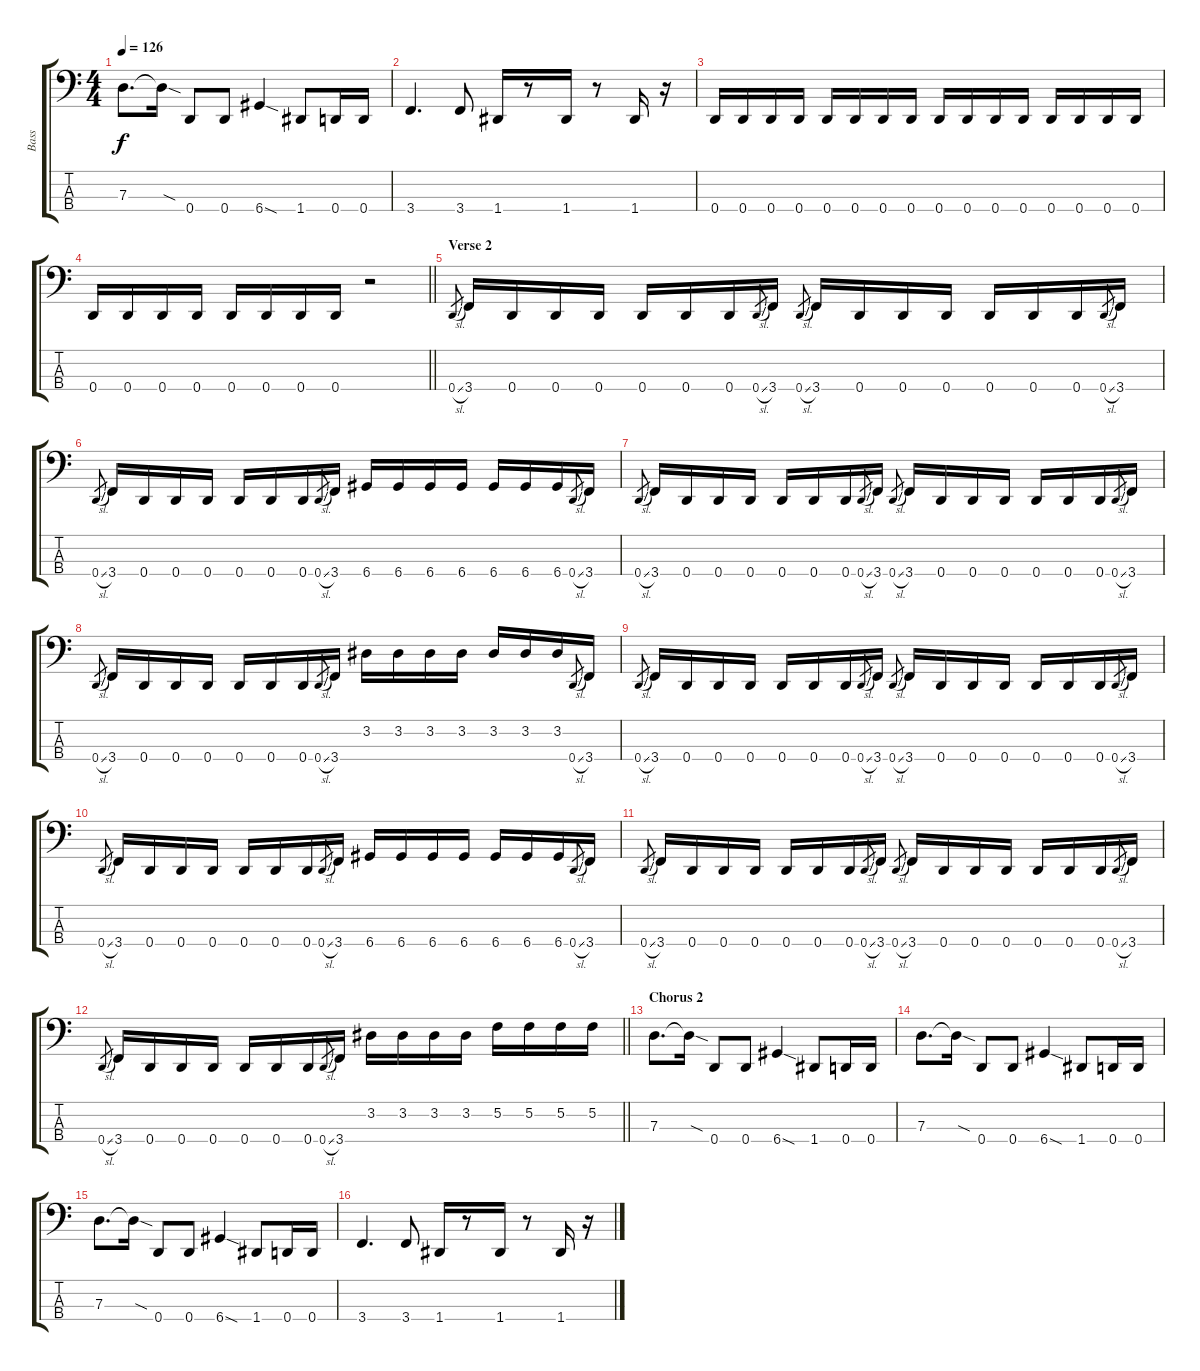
\track ("Bass" "Bass") {instrument electricbasspick}
\staff {score tabs}
\tuning (F2 C2 G1 D1) {hide}
\ts (4 4)
\tempo 126
\clef f4
\ks c
7.3.8{d dy f} 7.3{sod t}.16 0.4.8 0.4.8 6.4{sod}.4 1.4.8 0.4.16 0.4.16 |
3.4.4{d} 3.4.8 1.4.16 r.8 1.4.16 r.8 1.4.16 r.16 |
0.4.16 0.4.16 0.4.16 0.4.16 0.4.16 0.4.16 0.4.16 0.4.16 0.4.16 0.4.16 0.4.16 0.4.16 0.4.16 0.4.16 0.4.16 0.4.16 |
\barLineRight lightlight
0.4.16 0.4.16 0.4.16 0.4.16 0.4.16 0.4.16 0.4.16 0.4.16 r.2 |
\section ("" "Verse 2")
0.4{sl}.8{gr} 3.4.16 0.4.16 0.4.16 0.4.16 0.4.16 0.4.16 0.4.16 0.4{sl}.8{gr} 3.4.16 0.4{sl}.8{gr} 3.4.16 0.4.16 0.4.16 0.4.16 0.4.16 0.4.16 0.4.16 0.4{sl}.8{gr} 3.4.16 |
0.4{sl}.8{gr} 3.4.16 0.4.16 0.4.16 0.4.16 0.4.16 0.4.16 0.4.16 0.4{sl}.8{gr} 3.4.16 6.4.16 6.4.16 6.4.16 6.4.16 6.4.16 6.4.16 6.4.16 0.4{sl}.8{gr} 3.4.16 |
0.4{sl}.8{gr} 3.4.16 0.4.16 0.4.16 0.4.16 0.4.16 0.4.16 0.4.16 0.4{sl}.8{gr} 3.4.16 0.4{sl}.8{gr} 3.4.16 0.4.16 0.4.16 0.4.16 0.4.16 0.4.16 0.4.16 0.4{sl}.8{gr} 3.4.16 |
0.4{sl}.8{gr} 3.4.16 0.4.16 0.4.16 0.4.16 0.4.16 0.4.16 0.4.16 0.4{sl}.8{gr} 3.4.16 3.2.16 3.2.16 3.2.16 3.2.16 3.2.16 3.2.16 3.2.16 0.4{sl}.8{gr} 3.4.16 |
0.4{sl}.8{gr} 3.4.16 0.4.16 0.4.16 0.4.16 0.4.16 0.4.16 0.4.16 0.4{sl}.8{gr} 3.4.16 0.4{sl}.8{gr} 3.4.16 0.4.16 0.4.16 0.4.16 0.4.16 0.4.16 0.4.16 0.4{sl}.8{gr} 3.4.16 |
0.4{sl}.8{gr} 3.4.16 0.4.16 0.4.16 0.4.16 0.4.16 0.4.16 0.4.16 0.4{sl}.8{gr} 3.4.16 6.4.16 6.4.16 6.4.16 6.4.16 6.4.16 6.4.16 6.4.16 0.4{sl}.8{gr} 3.4.16 |
0.4{sl}.8{gr} 3.4.16 0.4.16 0.4.16 0.4.16 0.4.16 0.4.16 0.4.16 0.4{sl}.8{gr} 3.4.16 0.4{sl}.8{gr} 3.4.16 0.4.16 0.4.16 0.4.16 0.4.16 0.4.16 0.4.16 0.4{sl}.8{gr} 3.4.16 |
\barLineRight lightlight
0.4{sl}.8{gr} 3.4.16 0.4.16 0.4.16 0.4.16 0.4.16 0.4.16 0.4.16 0.4{sl}.8{gr} 3.4.16 3.2.16 3.2.16 3.2.16 3.2.16 5.2.16 5.2.16 5.2.16 5.2.16 |
\section ("" "Chorus 2")
7.3.8{d} 7.3{sod t}.16 0.4.8 0.4.8 6.4{sod}.4 1.4.8 0.4.16 0.4.16 |
7.3.8{d} 7.3{sod t}.16 0.4.8 0.4.8 6.4{sod}.4 1.4.8 0.4.16 0.4.16 |
7.3.8{d} 7.3{sod t}.16 0.4.8 0.4.8 6.4{sod}.4 1.4.8 0.4.16 0.4.16 |
3.4.4{d} 3.4.8 1.4.16 r.8 1.4.16 r.8 1.4.16 r.16
